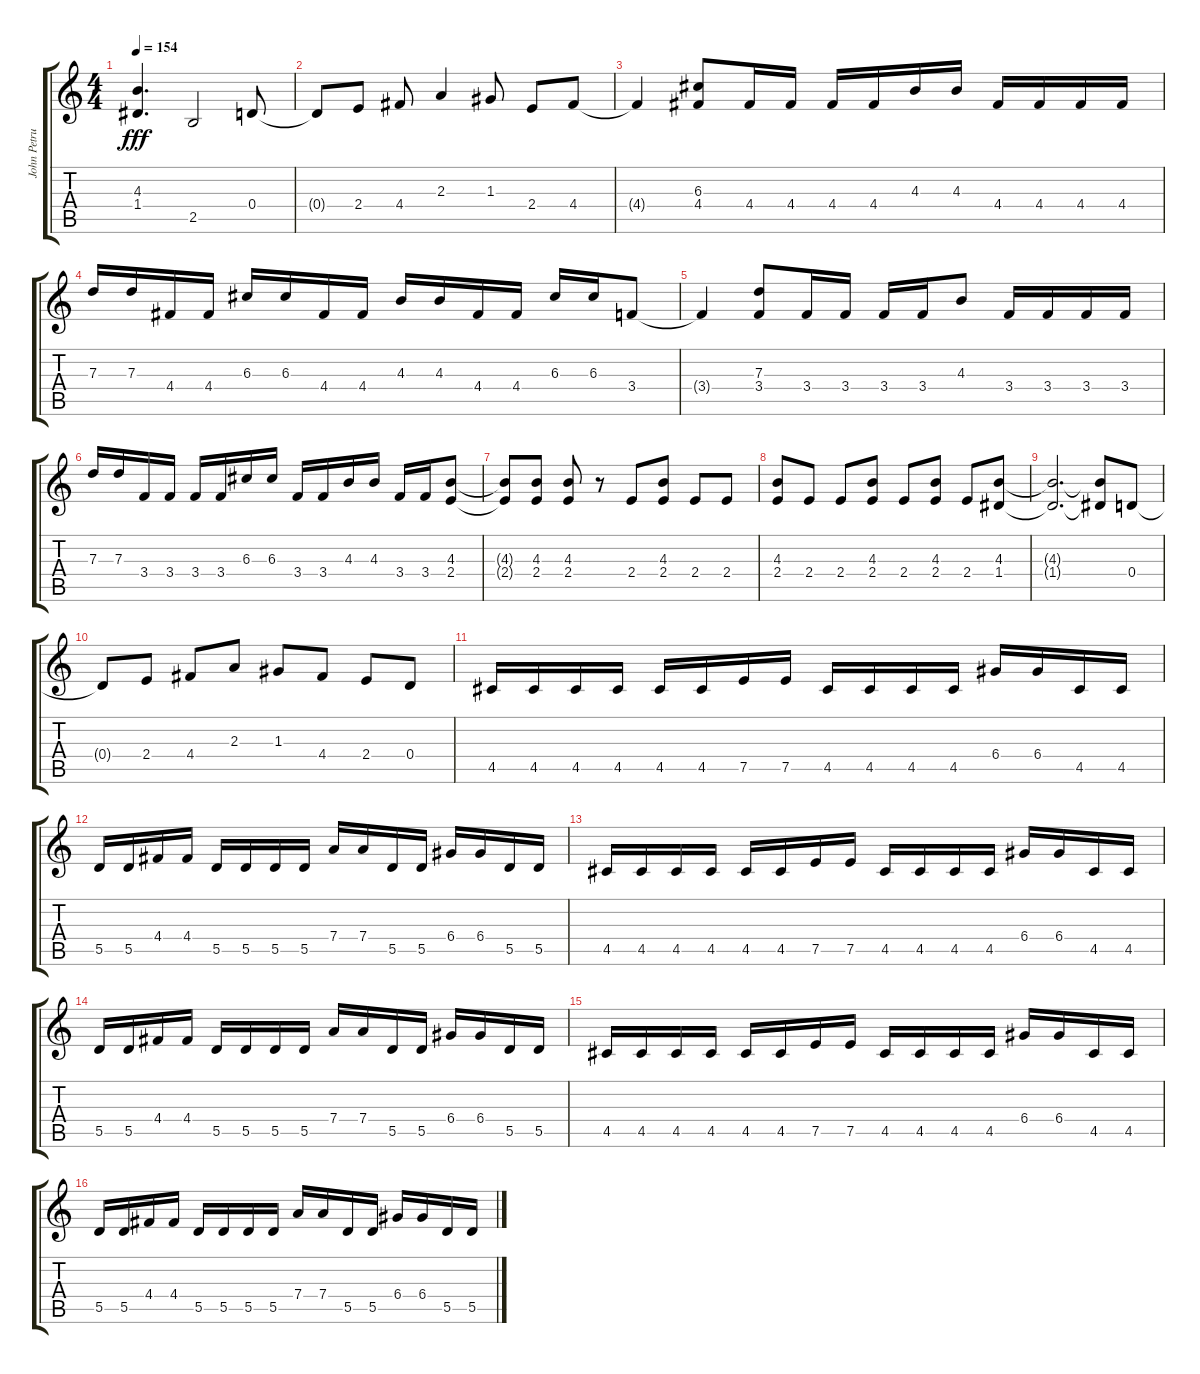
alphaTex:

\track ("John Petrucci Lead" "John Petru") {instrument distortionguitar}
\staff {score tabs}
\tuning (E4 B3 G3 D3 A2 E2) {hide}
\ts (4 4)
\tempo 154
\clef g2
\ks c
(4.3{t} 1.4{t}).4{d dy fff} 2.5.2 0.4.8 |
0.4{t}.8 2.4.8 4.4.8 2.3.4 1.3.8 2.4.8 4.4.8 |
4.4{t}.4 (6.3 4.4).8 4.4.16 4.4.16 4.4.16 4.4.16 4.3.16 4.3.16 4.4.16 4.4.16 4.4.16 4.4.16 |
7.3.16 7.3.16 4.4.16 4.4.16 6.3.16 6.3.16 4.4.16 4.4.16 4.3.16 4.3.16 4.4.16 4.4.16 6.3.16 6.3.16 3.4.8 |
3.4{t}.4 (7.3 3.4).8 3.4.16 3.4.16 3.4.16 3.4.16 4.3.8 3.4.16 3.4.16 3.4.16 3.4.16 |
7.3.16 7.3.16 3.4.16 3.4.16 3.4.16 3.4.16 6.3.16 6.3.16 3.4.16 3.4.16 4.3.16 4.3.16 3.4.16 3.4.16 (4.3 2.4).8 |
(4.3{t} 2.4{t}).8 (4.3 2.4).8 (4.3 2.4).8 r.8 2.4.8 (4.3 2.4).8 2.4.8 2.4.8 |
(4.3 2.4).8 2.4.8 2.4.8 (4.3 2.4).8 2.4.8 (4.3 2.4).8 2.4.8 (4.3 1.4).8 |
(4.3{t} 1.4{t}).2{d} (4.3{t} 1.4{t}).8 0.4.8 |
0.4{t}.8 2.4.8 4.4.8 2.3.8 1.3.8 4.4.8 2.4.8 0.4.8 |
4.5.16 4.5.16 4.5.16 4.5.16 4.5.16 4.5.16 7.5.16 7.5.16 4.5.16 4.5.16 4.5.16 4.5.16 6.4.16 6.4.16 4.5.16 4.5.16 |
5.5.16 5.5.16 4.4.16 4.4.16 5.5.16 5.5.16 5.5.16 5.5.16 7.4.16 7.4.16 5.5.16 5.5.16 6.4.16 6.4.16 5.5.16 5.5.16 |
4.5.16 4.5.16 4.5.16 4.5.16 4.5.16 4.5.16 7.5.16 7.5.16 4.5.16 4.5.16 4.5.16 4.5.16 6.4.16 6.4.16 4.5.16 4.5.16 |
5.5.16 5.5.16 4.4.16 4.4.16 5.5.16 5.5.16 5.5.16 5.5.16 7.4.16 7.4.16 5.5.16 5.5.16 6.4.16 6.4.16 5.5.16 5.5.16 |
4.5.16 4.5.16 4.5.16 4.5.16 4.5.16 4.5.16 7.5.16 7.5.16 4.5.16 4.5.16 4.5.16 4.5.16 6.4.16 6.4.16 4.5.16 4.5.16 |
5.5.16 5.5.16 4.4.16 4.4.16 5.5.16 5.5.16 5.5.16 5.5.16 7.4.16 7.4.16 5.5.16 5.5.16 6.4.16 6.4.16 5.5.16 5.5.16
